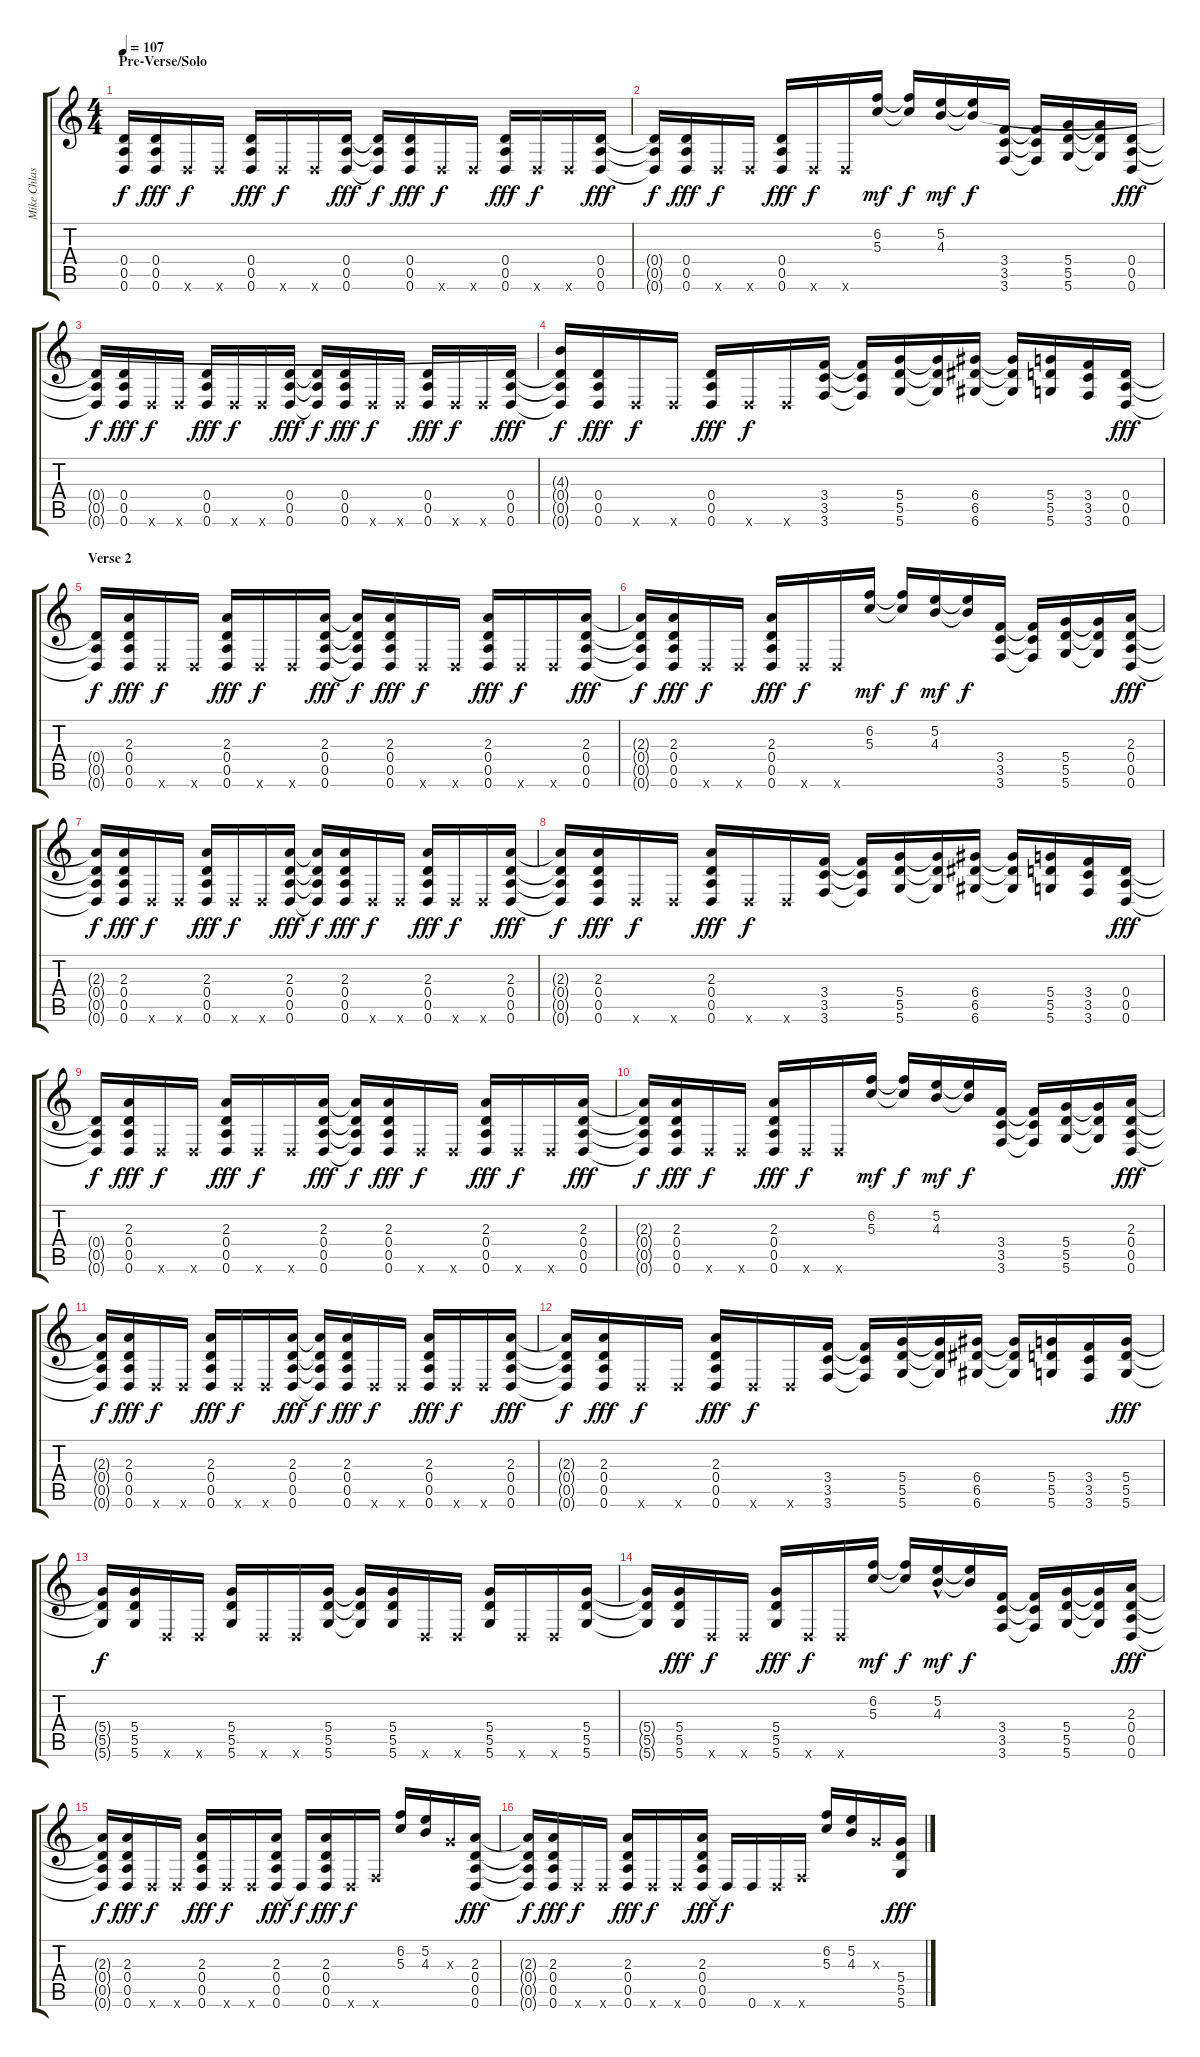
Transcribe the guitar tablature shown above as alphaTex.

\track ("Mike Chlasciak " "Mike Chlas") {instrument distortionguitar}
\staff {score tabs}
\tuning (E4 B3 G3 D3 A2 D2) {hide}
\ts (4 4)
\section ("" "Pre-Verse/Solo")
\tempo 107
\clef g2
\ks c
(0.4{t} 0.5{t} 0.6{t}).16{dy f} (0.4 0.5 0.6).16{dy fff} 0.6{x}.16{dy f} 0.6{x}.16 (0.4 0.5 0.6).16{dy fff} 0.6{x}.16{dy f} 0.6{x}.16 (0.4 0.5 0.6).16{dy fff} (0.4{t} 0.5{t} 0.6{t}).16{dy f} (0.4 0.5 0.6).16{dy fff} 0.6{x}.16{dy f} 0.6{x}.16 (0.4 0.5 0.6).16{dy fff} 0.6{x}.16{dy f} 0.6{x}.16 (0.4 0.5 0.6).16{dy fff} |
(0.4{t} 0.5{t} 0.6{t}).16{dy f} (0.4 0.5 0.6).16{dy fff} 0.6{x}.16{dy f} 0.6{x}.16 (0.4 0.5 0.6).16{dy fff} 0.6{x}.16{dy f} 0.6{x}.16 (6.2 5.3).16{dy mf} (6.2{t} 5.3{t}).16{dy f} (5.2 4.3).16{dy mf} (5.2{t} 4.3{t}).16{dy f} (3.4 3.5 3.6).16 (3.4{t} 3.5{t} 3.6{t}).16 (5.4 5.5 5.6).16 (5.4{t} 5.5{t} 5.6{t}).16 (0.4 0.5 0.6).16{dy fff} |
(0.4{t} 0.5{t} 0.6{t}).16{dy f} (0.4 0.5 0.6).16{dy fff} 0.6{x}.16{dy f} 0.6{x}.16 (0.4 0.5 0.6).16{dy fff} 0.6{x}.16{dy f} 0.6{x}.16 (0.4 0.5 0.6).16{dy fff} (0.4{t} 0.5{t} 0.6{t}).16{dy f} (0.4 0.5 0.6).16{dy fff} 0.6{x}.16{dy f} 0.6{x}.16 (0.4 0.5 0.6).16{dy fff} 0.6{x}.16{dy f} 0.6{x}.16 (0.4 0.5 0.6).16{dy fff} |
(4.3{t} 0.4{t} 0.5{t} 0.6{t}).16{dy f} (0.4 0.5 0.6).16{dy fff} 0.6{x}.16{dy f} 0.6{x}.16 (0.4 0.5 0.6).16{dy fff} 0.6{x}.16{dy f} 0.6{x}.16 (3.4 3.5 3.6).16 (3.4{t} 3.5{t} 3.6{t}).16 (5.4 5.5 5.6).16 (5.4{t} 5.5{t} 5.6{t}).16 (6.4 6.5 6.6).16 (6.4{t} 6.5{t} 6.6{t}).16 (5.4 5.5 5.6).16 (3.4 3.5 3.6).16 (0.4 0.5 0.6).16{dy fff} |
\section ("" "Verse 2")
(0.4{t} 0.5{t} 0.6{t}).16{dy f} (2.3 0.4 0.5 0.6).16{dy fff} 0.6{x}.16{dy f} 0.6{x}.16 (2.3 0.4 0.5 0.6).16{dy fff} 0.6{x}.16{dy f} 0.6{x}.16 (2.3 0.4 0.5 0.6).16{dy fff} (2.3{t} 0.4{t} 0.5{t} 0.6{t}).16{dy f} (2.3 0.4 0.5 0.6).16{dy fff} 0.6{x}.16{dy f} 0.6{x}.16 (2.3 0.4 0.5 0.6).16{dy fff} 0.6{x}.16{dy f} 0.6{x}.16 (2.3 0.4 0.5 0.6).16{dy fff} |
(2.3{t} 0.4{t} 0.5{t} 0.6{t}).16{dy f} (2.3 0.4 0.5 0.6).16{dy fff} 0.6{x}.16{dy f} 0.6{x}.16 (2.3 0.4 0.5 0.6).16{dy fff} 0.6{x}.16{dy f} 0.6{x}.16 (6.2 5.3).16{dy mf} (6.2{t} 5.3{t}).16{dy f} (5.2 4.3).16{dy mf} (5.2{t} 4.3{t}).16{dy f} (3.4 3.5 3.6).16 (3.4{t} 3.5{t} 3.6{t}).16 (5.4 5.5 5.6).16 (5.4{t} 5.5{t} 5.6{t}).16 (2.3 0.4 0.5 0.6).16{dy fff} |
(2.3{t} 0.4{t} 0.5{t} 0.6{t}).16{dy f} (2.3 0.4 0.5 0.6).16{dy fff} 0.6{x}.16{dy f} 0.6{x}.16 (2.3 0.4 0.5 0.6).16{dy fff} 0.6{x}.16{dy f} 0.6{x}.16 (2.3 0.4 0.5 0.6).16{dy fff} (2.3{t} 0.4{t} 0.5{t} 0.6{t}).16{dy f} (2.3 0.4 0.5 0.6).16{dy fff} 0.6{x}.16{dy f} 0.6{x}.16 (2.3 0.4 0.5 0.6).16{dy fff} 0.6{x}.16{dy f} 0.6{x}.16 (2.3 0.4 0.5 0.6).16{dy fff} |
(2.3{t} 0.4{t} 0.5{t} 0.6{t}).16{dy f} (2.3 0.4 0.5 0.6).16{dy fff} 0.6{x}.16{dy f} 0.6{x}.16 (2.3 0.4 0.5 0.6).16{dy fff} 0.6{x}.16{dy f} 0.6{x}.16 (3.4 3.5 3.6).16 (3.4{t} 3.5{t} 3.6{t}).16 (5.4 5.5 5.6).16 (5.4{t} 5.5{t} 5.6{t}).16 (6.4 6.5 6.6).16 (6.4{t} 6.5{t} 6.6{t}).16 (5.4 5.5 5.6).16 (3.4 3.5 3.6).16 (0.4 0.5 0.6).16{dy fff} |
(0.4{t} 0.5{t} 0.6{t}).16{dy f} (2.3 0.4 0.5 0.6).16{dy fff} 0.6{x}.16{dy f} 0.6{x}.16 (2.3 0.4 0.5 0.6).16{dy fff} 0.6{x}.16{dy f} 0.6{x}.16 (2.3 0.4 0.5 0.6).16{dy fff} (2.3{t} 0.4{t} 0.5{t} 0.6{t}).16{dy f} (2.3 0.4 0.5 0.6).16{dy fff} 0.6{x}.16{dy f} 0.6{x}.16 (2.3 0.4 0.5 0.6).16{dy fff} 0.6{x}.16{dy f} 0.6{x}.16 (2.3 0.4 0.5 0.6).16{dy fff} |
(2.3{t} 0.4{t} 0.5{t} 0.6{t}).16{dy f} (2.3 0.4 0.5 0.6).16{dy fff} 0.6{x}.16{dy f} 0.6{x}.16 (2.3 0.4 0.5 0.6).16{dy fff} 0.6{x}.16{dy f} 0.6{x}.16 (6.2 5.3).16{dy mf} (6.2{t} 5.3{t}).16{dy f} (5.2 4.3).16{dy mf} (5.2{t} 4.3{t}).16{dy f} (3.4 3.5 3.6).16 (3.4{t} 3.5{t} 3.6{t}).16 (5.4 5.5 5.6).16 (5.4{t} 5.5{t} 5.6{t}).16 (2.3 0.4 0.5 0.6).16{dy fff} |
(2.3{t} 0.4{t} 0.5{t} 0.6{t}).16{dy f} (2.3 0.4 0.5 0.6).16{dy fff} 0.6{x}.16{dy f} 0.6{x}.16 (2.3 0.4 0.5 0.6).16{dy fff} 0.6{x}.16{dy f} 0.6{x}.16 (2.3 0.4 0.5 0.6).16{dy fff} (2.3{t} 0.4{t} 0.5{t} 0.6{t}).16{dy f} (2.3 0.4 0.5 0.6).16{dy fff} 0.6{x}.16{dy f} 0.6{x}.16 (2.3 0.4 0.5 0.6).16{dy fff} 0.6{x}.16{dy f} 0.6{x}.16 (2.3 0.4 0.5 0.6).16{dy fff} |
(2.3{t} 0.4{t} 0.5{t} 0.6{t}).16{dy f} (2.3 0.4 0.5 0.6).16{dy fff} 0.6{x}.16{dy f} 0.6{x}.16 (2.3 0.4 0.5 0.6).16{dy fff} 0.6{x}.16{dy f} 0.6{x}.16 (3.4 3.5 3.6).16 (3.4{t} 3.5{t} 3.6{t}).16 (5.4 5.5 5.6).16 (5.4{t} 5.5{t} 5.6{t}).16 (6.4 6.5 6.6).16 (6.4{t} 6.5{t} 6.6{t}).16 (5.4 5.5 5.6).16 (3.4 3.5 3.6).16 (5.4 5.5 5.6).16{dy fff} |
(5.4{t} 5.5{t} 5.6{t}).16{dy f} (5.4 5.5 5.6).16 0.6{x}.16 0.6{x}.16 (5.4 5.5 5.6).16 0.6{x}.16 0.6{x}.16 (5.4 5.5 5.6).16 (5.4{t} 5.5{t} 5.6{t}).16 (5.4 5.5 5.6).16 0.6{x}.16 0.6{x}.16 (5.4 5.5 5.6).16 0.6{x}.16 0.6{x}.16 (5.4 5.5 5.6).16 |
(5.4{t} 5.5{t} 5.6{t}).16 (5.4 5.5 5.6).16{dy fff} 0.6{x}.16{dy f} 0.6{x}.16 (5.4 5.5 5.6).16{dy fff} 0.6{x}.16{dy f} 0.6{x}.16 (6.2 5.3).16{dy mf} (6.2{t} 5.3{t}).16{dy f} (5.2{hac} 4.3).16{dy mf} (5.2{t} 4.3{t}).16{dy f} (3.4 3.5 3.6).16 (3.4{t} 3.5{t} 3.6{t}).16 (5.4 5.5 5.6).16 (5.4{t} 5.5{t} 5.6{t}).16 (2.3 0.4 0.5 0.6).16{dy fff} |
(2.3{t} 0.4{t} 0.5{t} 0.6{t}).16{dy f} (2.3 0.4 0.5 0.6).16{dy fff} 0.6{x}.16{dy f} 0.6{x}.16 (2.3 0.4 0.5 0.6).16{dy fff} 0.6{x}.16{dy f} 0.6{x}.16 (2.3 0.4 0.5 0.6).16{dy fff} 0.6{t}.16{dy f} (2.3 0.4 0.5 0.6).16{dy fff} 0.6{x}.16{dy f} 3.6{x}.16 (6.2 5.3).16 (5.2 4.3).16 0.3{x}.16 (2.3 0.4 0.5 0.6).16{dy fff} |
(2.3{t} 0.4{t} 0.5{t} 0.6{t}).16{dy f} (2.3 0.4 0.5 0.6).16{dy fff} 0.6{x}.16{dy f} 0.6{x}.16 (2.3 0.4 0.5 0.6).16{dy fff} 0.6{x}.16{dy f} 0.6{x}.16 (2.3 0.4 0.5 0.6).16{dy fff} 0.6{t}.16{dy f} 0.6.16 0.6{x}.16 3.6{x}.16 (6.2 5.3).16 (5.2 4.3).16 0.3{x}.16 (5.4 5.5 5.6).16{dy fff}
